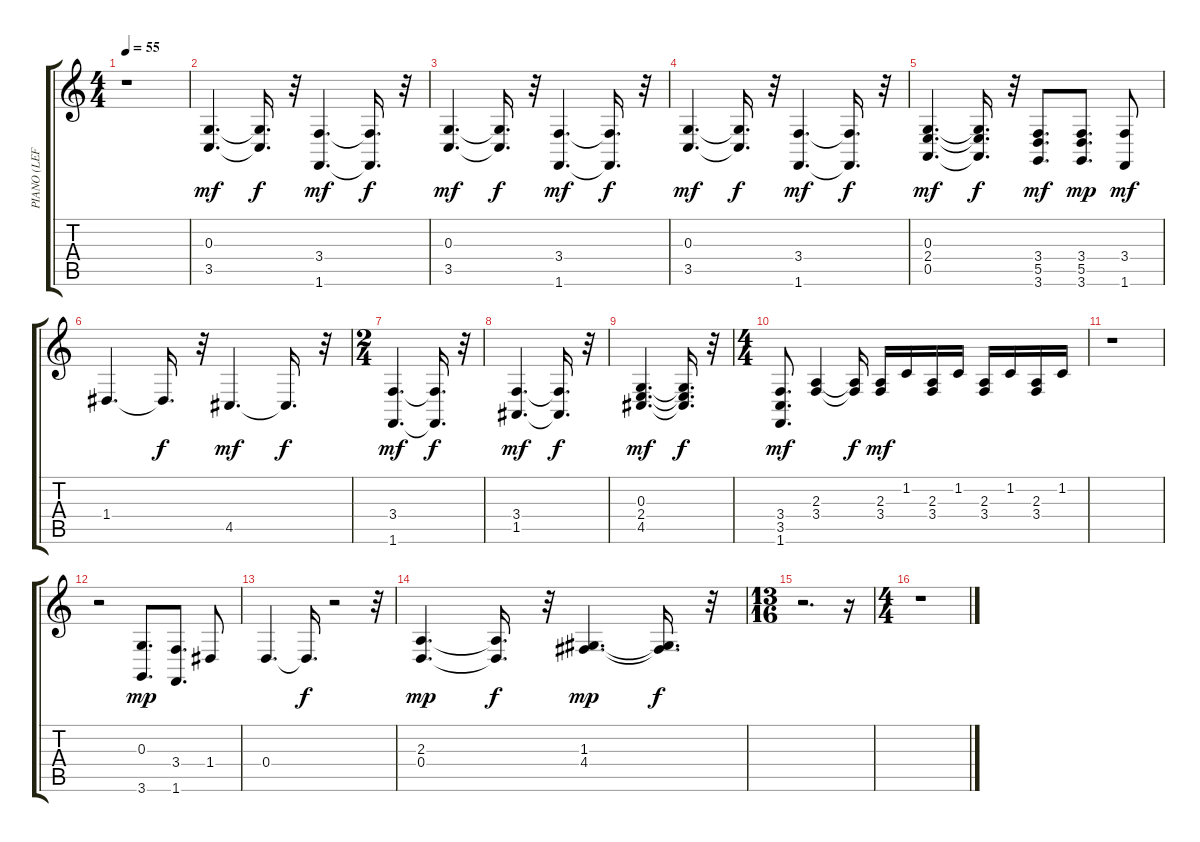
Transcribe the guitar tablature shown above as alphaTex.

\track ("PIANO (LEFT )    " "PIANO (LEF") {instrument acousticgrandpiano}
\staff {score tabs}
\tuning (E4 B3 G3 D3 A2 E2) {hide}
\ts (4 4)
\tempo 55
\clef g2
\ks c
r.1{dy f} |
(0.3 3.5).4{d dy mf} (0.3{t} 3.5{t}).16{d dy f} r.32 (3.4 1.6).4{d dy mf} (3.4{t} 1.6{t}).16{d dy f} r.32 |
(0.3 3.5).4{d dy mf} (0.3{t} 3.5{t}).16{d dy f} r.32 (3.4 1.6).4{d dy mf} (3.4{t} 1.6{t}).16{d dy f} r.32 |
(0.3 3.5).4{d dy mf} (0.3{t} 3.5{t}).16{d dy f} r.32 (3.4 1.6).4{d dy mf} (3.4{t} 1.6{t}).16{d dy f} r.32 |
(0.3 2.4 0.5).4{d dy mf} (0.3{t} 2.4{t} 0.5{t}).16{d dy f} r.32 (3.4 5.5 3.6).8{d dy mf} (3.4 5.5 3.6).8{d dy mp} (3.4 1.6).8{dy mf} |
1.4.4{d} 1.4{t}.16{d dy f} r.32 4.5.4{d dy mf} 4.5{t}.16{d dy f} r.32 |
\ts (2 4)
(3.4 1.6).4{d dy mf} (3.4{t} 1.6{t}).16{d dy f} r.32 |
(3.4 1.5).4{d dy mf} (3.4{t} 1.5{t}).16{d dy f} r.32 |
(0.3 2.4 4.5).4{d dy mf} (0.3{t} 2.4{t} 4.5{t}).16{d dy f} r.32 |
\ts (4 4)
(3.4 3.5 1.6).8{d dy mf} (2.3 3.4).4 (2.3{t} 3.4{t}).16{dy f} (2.3 3.4).16{dy mf} 1.2.16 (2.3 3.4).16 1.2.16 (2.3 3.4).16 1.2.16 (2.3 3.4).16 1.2.16 |
r.1 |
r.2 (0.3 3.6).8{d dy mp} (3.4 1.6).8{d} 1.4.8 |
0.4.4{d} 0.4{t}.16{d dy f} r.2 r.32 |
(2.3 0.4).4{d dy mp} (2.3{t} 0.4{t}).16{d dy f} r.32 (1.3 4.4).4{d dy mp} (1.3{t} 4.4{t}).16{d dy f} r.32 |
\ts (13 16)
r.2{d} r.16 |
\ts (4 4)
r.1
